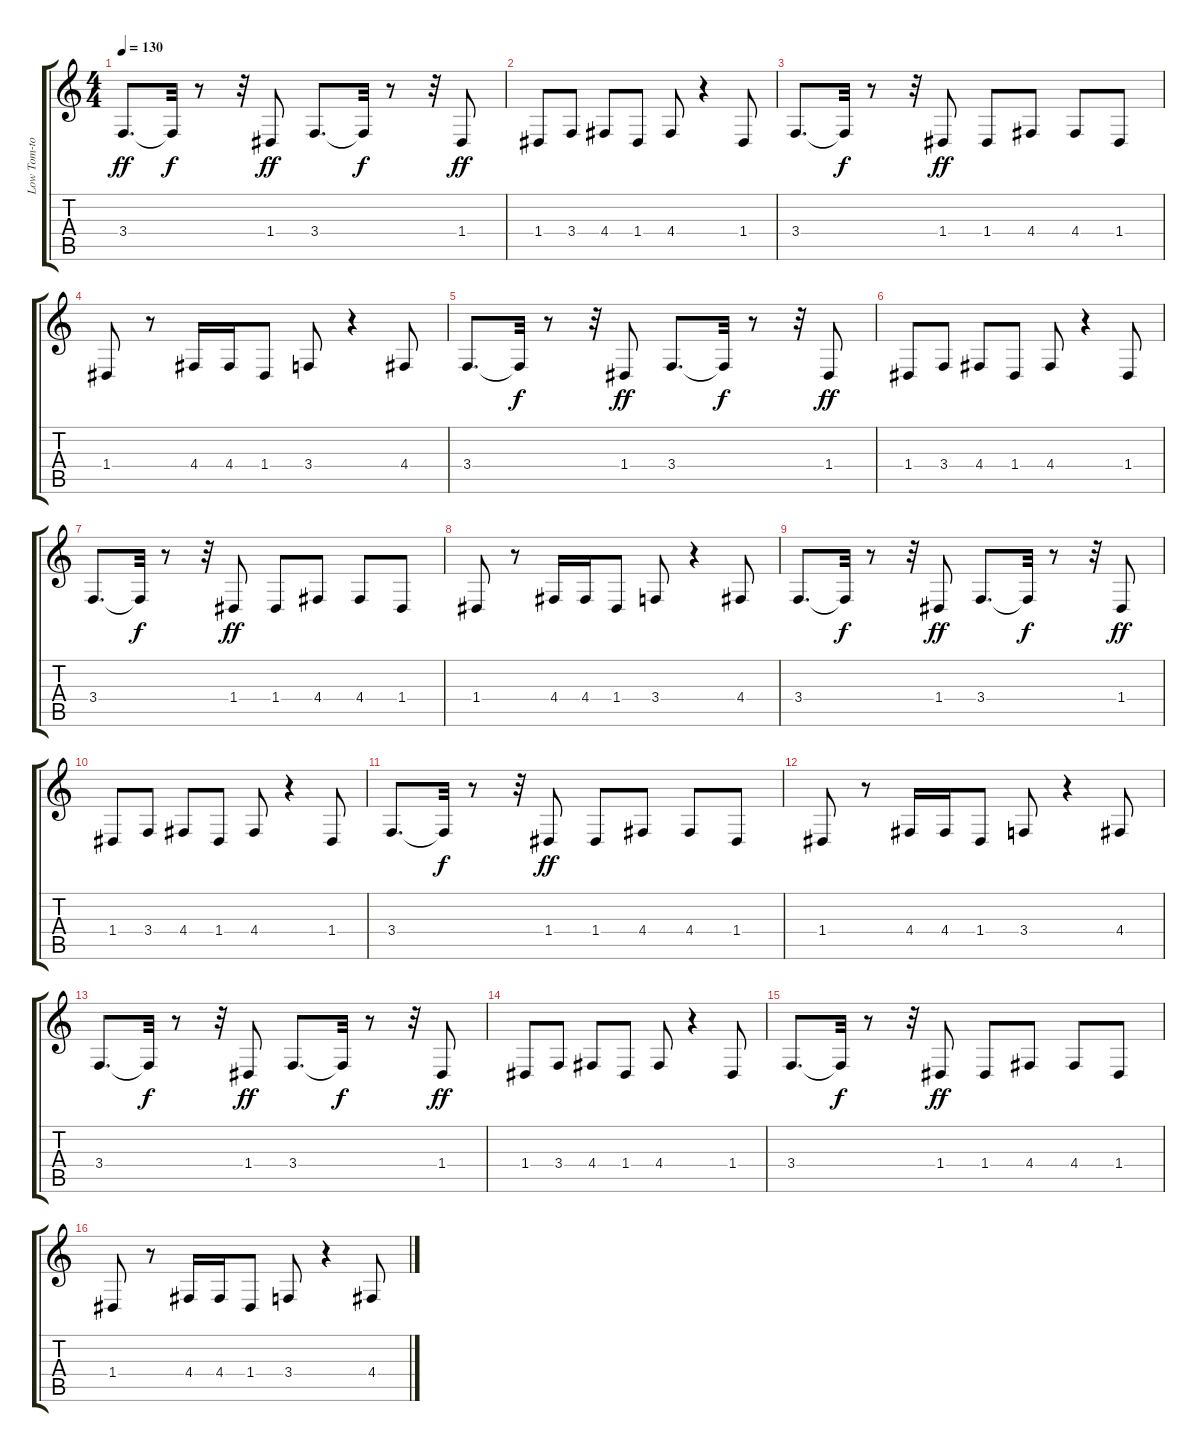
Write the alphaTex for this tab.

\track ("Low Tom-toms" "Low Tom-to") {instrument melodictom}
\staff {score tabs}
\tuning (E4 B3 G3 D3 A2 E2) {hide}
\ts (4 4)
\tempo 130
\clef g2
\ks c
3.4.8{d dy ff} 3.4{t}.32{dy f} r.8 r.32 1.4.8{dy ff} 3.4.8{d} 3.4{t}.32{dy f} r.8 r.32 1.4.8{dy ff} |
1.4.8 3.4.8 4.4.8 1.4.8 4.4.8 r.4 1.4.8 |
3.4.8{d} 3.4{t}.32{dy f} r.8 r.32 1.4.8{dy ff} 1.4.8 4.4.8 4.4.8 1.4.8 |
1.4.8 r.8 4.4.16 4.4.16 1.4.8 3.4.8 r.4 4.4.8 |
3.4.8{d} 3.4{t}.32{dy f} r.8 r.32 1.4.8{dy ff} 3.4.8{d} 3.4{t}.32{dy f} r.8 r.32 1.4.8{dy ff} |
1.4.8 3.4.8 4.4.8 1.4.8 4.4.8 r.4 1.4.8 |
3.4.8{d} 3.4{t}.32{dy f} r.8 r.32 1.4.8{dy ff} 1.4.8 4.4.8 4.4.8 1.4.8 |
1.4.8 r.8 4.4.16 4.4.16 1.4.8 3.4.8 r.4 4.4.8 |
3.4.8{d} 3.4{t}.32{dy f} r.8 r.32 1.4.8{dy ff} 3.4.8{d} 3.4{t}.32{dy f} r.8 r.32 1.4.8{dy ff} |
1.4.8 3.4.8 4.4.8 1.4.8 4.4.8 r.4 1.4.8 |
3.4.8{d} 3.4{t}.32{dy f} r.8 r.32 1.4.8{dy ff} 1.4.8 4.4.8 4.4.8 1.4.8 |
1.4.8 r.8 4.4.16 4.4.16 1.4.8 3.4.8 r.4 4.4.8 |
3.4.8{d} 3.4{t}.32{dy f} r.8 r.32 1.4.8{dy ff} 3.4.8{d} 3.4{t}.32{dy f} r.8 r.32 1.4.8{dy ff} |
1.4.8 3.4.8 4.4.8 1.4.8 4.4.8 r.4 1.4.8 |
3.4.8{d} 3.4{t}.32{dy f} r.8 r.32 1.4.8{dy ff} 1.4.8 4.4.8 4.4.8 1.4.8 |
1.4.8 r.8 4.4.16 4.4.16 1.4.8 3.4.8 r.4 4.4.8
